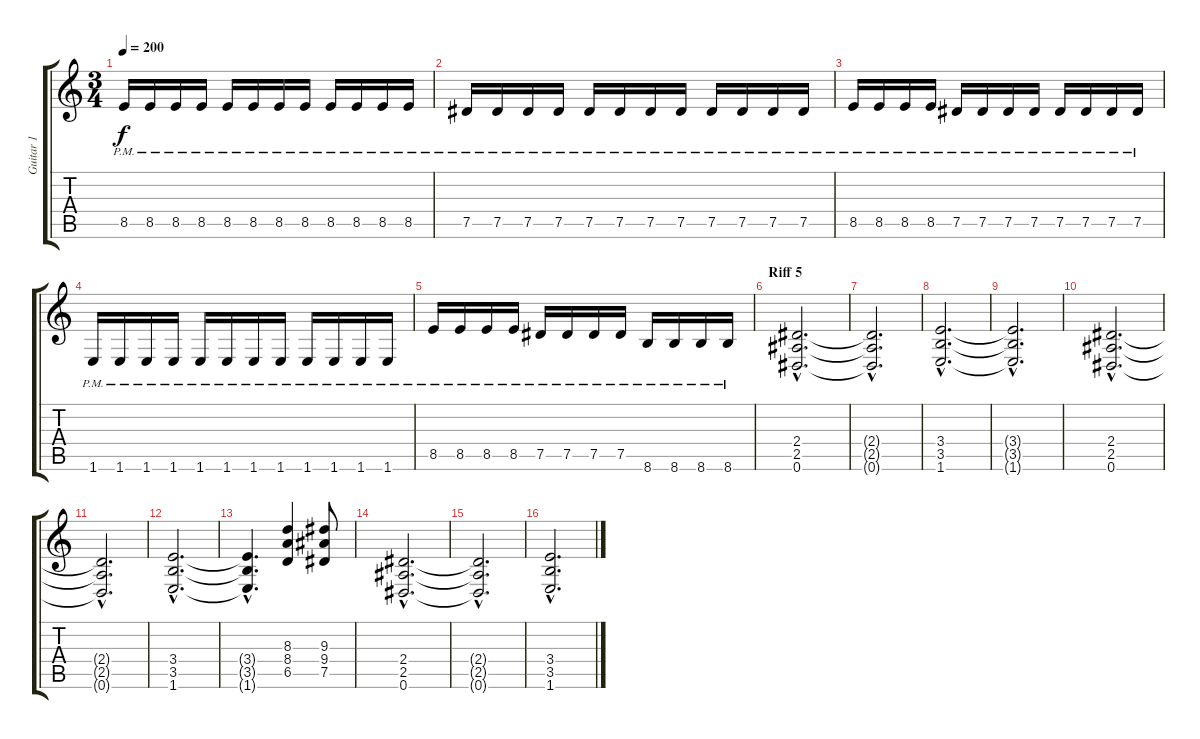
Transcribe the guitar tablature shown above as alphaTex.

\track ("Guitar 1" "Guitar 1") {instrument distortionguitar}
\staff {score tabs}
\tuning (Eb4 Bb3 Gb3 Db3 Ab2 Eb2) {hide}
\ts (3 4)
\tempo 200
\clef g2
\ks c
8.5{pm}.16{dy f} 8.5{pm}.16 8.5{pm}.16 8.5{pm}.16 8.5{pm}.16 8.5{pm}.16 8.5{pm}.16 8.5{pm}.16 8.5{pm}.16 8.5{pm}.16 8.5{pm}.16 8.5{pm}.16 |
7.5{pm}.16 7.5{pm}.16 7.5{pm}.16 7.5{pm}.16 7.5{pm}.16 7.5{pm}.16 7.5{pm}.16 7.5{pm}.16 7.5{pm}.16 7.5{pm}.16 7.5{pm}.16 7.5{pm}.16 |
8.5{pm}.16 8.5{pm}.16 8.5{pm}.16 8.5{pm}.16 7.5{pm}.16 7.5{pm}.16 7.5{pm}.16 7.5{pm}.16 7.5{pm}.16 7.5{pm}.16 7.5{pm}.16 7.5{pm}.16 |
1.6{pm}.16 1.6{pm}.16 1.6{pm}.16 1.6{pm}.16 1.6{pm}.16 1.6{pm}.16 1.6{pm}.16 1.6{pm}.16 1.6{pm}.16 1.6{pm}.16 1.6{pm}.16 1.6{pm}.16 |
8.5{pm}.16 8.5{pm}.16 8.5{pm}.16 8.5{pm}.16 7.5{pm}.16 7.5{pm}.16 7.5{pm}.16 7.5{pm}.16 8.6{pm}.16 8.6{pm}.16 8.6{pm}.16 8.6{pm}.16 |
\section ("" "Riff 5")
(2.4{hac} 2.5{hac} 0.6{hac}).2{d} |
(2.4{hac t} 2.5{hac t} 0.6{hac t}).2{d} |
(3.4{hac} 3.5{hac} 1.6{hac}).2{d} |
(3.4{hac t} 3.5{hac t} 1.6{hac t}).2{d} |
(2.4{hac} 2.5{hac} 0.6{hac}).2{d} |
(2.4{hac t} 2.5{hac t} 0.6{hac t}).2{d} |
(3.4{hac} 3.5{hac} 1.6{hac}).2{d} |
(3.4{hac t} 3.5{hac t} 1.6{hac t}).4{d} (8.3 8.4 6.5).4 (9.3 9.4 7.5).8 |
(2.4{hac} 2.5{hac} 0.6{hac}).2{d} |
(2.4{hac t} 2.5{hac t} 0.6{hac t}).2{d} |
(3.4{hac} 3.5{hac} 1.6{hac}).2{d}
